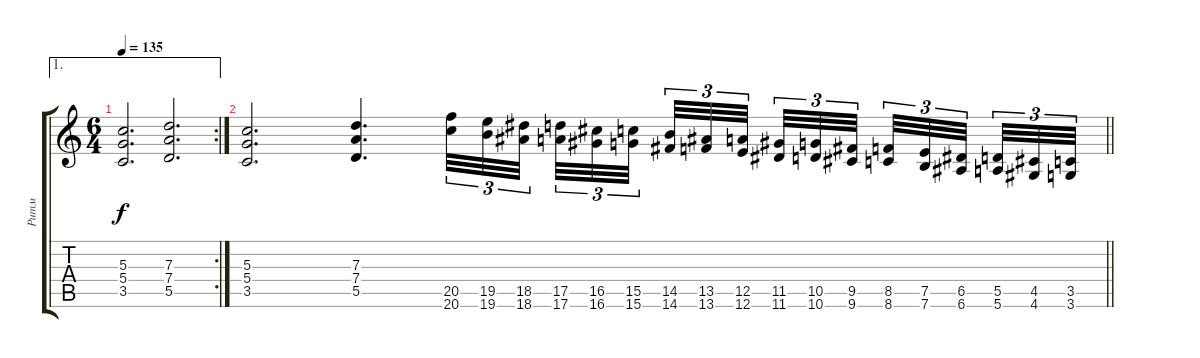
\track ("Ритм" "Ритм") {instrument distortionguitar}
\staff {score tabs}
\tuning (E4 B3 G3 D3 A2 E2) {hide}
\ae 1
\rc 2
\ts (6 4)
\tempo 135
\clef g2
\ks c
(5.3 5.4 3.5).2{d dy f} (7.3 7.4 5.5).2{d} |
\barLineRight lightlight
(5.3 5.4 3.5).2{d} (7.3 7.4 5.5).4{d} (20.5 20.6).32{tu (3 2)} (19.5 19.6).32{tu (3 2)} (18.5 18.6).32{tu (3 2) beam splitsecondary} (17.5 17.6).32{tu (3 2)} (16.5 16.6).32{tu (3 2)} (15.5 15.6).32{tu (3 2) beam splitsecondary} (14.5 14.6).32{tu (3 2)} (13.5 13.6).32{tu (3 2)} (12.5 12.6).32{tu (3 2) beam splitsecondary} (11.5 11.6).32{tu (3 2)} (10.5 10.6).32{tu (3 2)} (9.5 9.6).32{tu (3 2) beam splitsecondary} (8.5 8.6).32{tu (3 2)} (7.5 7.6).32{tu (3 2)} (6.5 6.6).32{tu (3 2) beam splitsecondary} (5.5 5.6).32{tu (3 2)} (4.5 4.6).32{tu (3 2)} (3.5 3.6).32{tu (3 2)}
